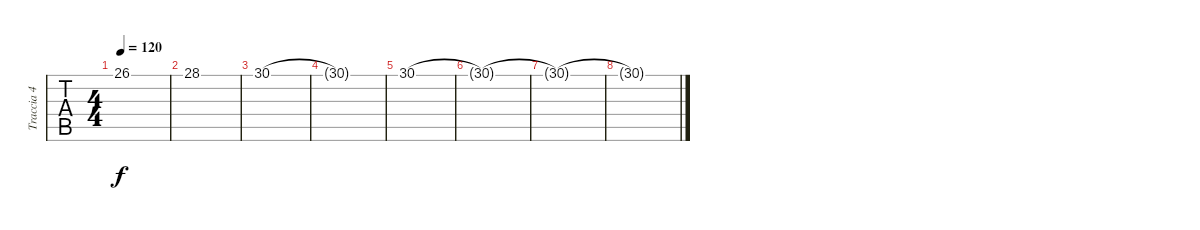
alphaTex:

\track ("Traccia 4" "Traccia 4") {instrument stringensemble2}
\staff {tabs}
\tuning (Gb4 Db4 A3 E3 B2 E2) {hide}
\ts (4 4)
\tempo 120
\clef g2
\ks c
26.1.1{dy f} |
28.1.1 |
30.1.1 |
30.1{t}.1 |
30.1.1 |
30.1{t}.1 |
30.1{t}.1 |
30.1{t}.1
